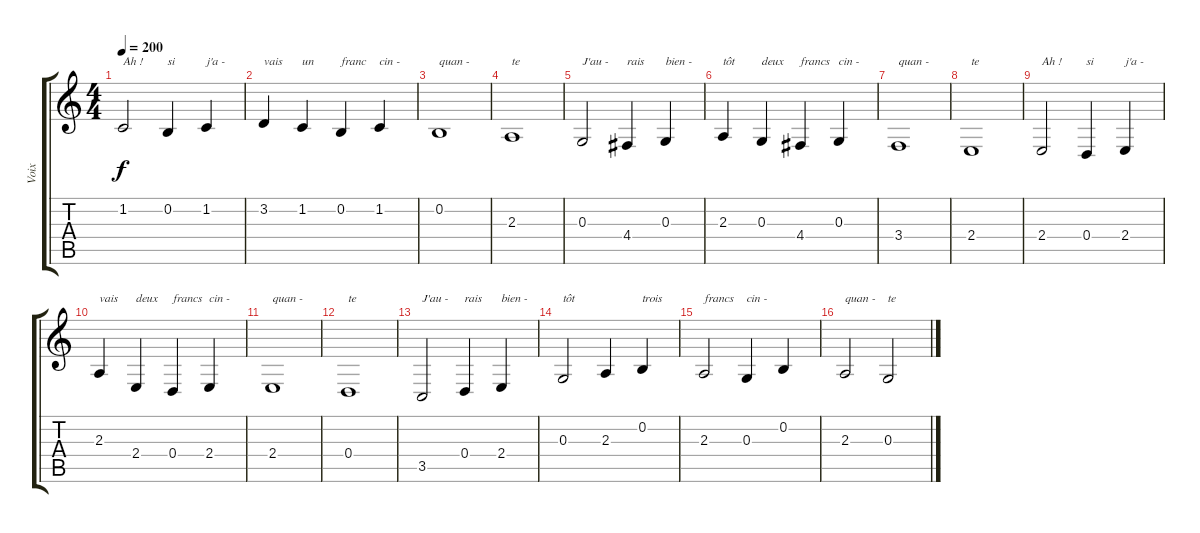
\track ("Voix" "Voix") {instrument acousticgrandpiano}
\staff {score tabs}
\tuning (E4 B3 G3 D3 A2 E2) {hide}
\ts (4 4)
\tempo 200
\clef g2
\ks c
1.2.2{txt "Ah !" dy f instrument acousticgrandpiano} 0.2.4{txt "si"} 1.2.4{txt "j'a -"} |
3.2.4{txt "vais"} 1.2.4{txt "un"} 0.2.4{txt "franc"} 1.2.4{txt "cin -"} |
0.2.1{txt "quan -"} |
2.3.1{txt "te"} |
0.3.2{txt "J'au -"} 4.4.4{txt "rais"} 0.3.4{txt "bien -"} |
2.3.4{txt "tôt"} 0.3.4{txt "deux"} 4.4.4{txt "francs"} 0.3.4{txt "cin -"} |
3.4.1{txt "quan -"} |
2.4.1{txt "te"} |
2.4.2{txt "Ah !"} 0.4.4{txt "si"} 2.4.4{txt "j'a -"} |
2.3.4{txt "vais"} 2.4.4{txt "deux"} 0.4.4{txt "francs"} 2.4.4{txt "cin -"} |
2.4.1{txt "quan -"} |
0.4.1{txt "te"} |
3.5.2{txt "J'au -"} 0.4.4{txt "rais"} 2.4.4{txt "bien -"} |
0.3.2{txt "tôt"} 2.3.4 0.2.4{txt "trois"} |
2.3.2{txt "francs"} 0.3.4{txt "cin -"} 0.2.4 |
2.3.2{txt "quan -"} 0.3.2{txt "te"}
